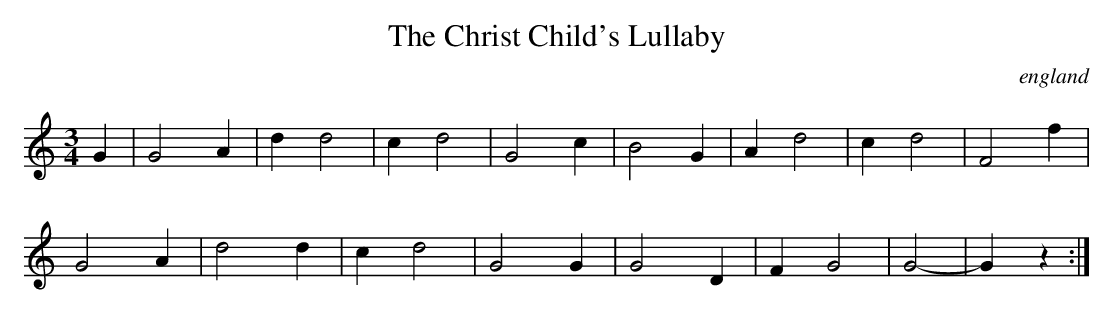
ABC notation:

X:1
T:The Christ Child's Lullaby
O:england
M:3/4
L:1/4
K:C
G|G2 A|d d2|c d2|G2 c|B2 G|A d2|c d2|F2 f|
G2 A|d2 d|c d2|G2 G|G2 D|F G2|G2-|G z:|]
